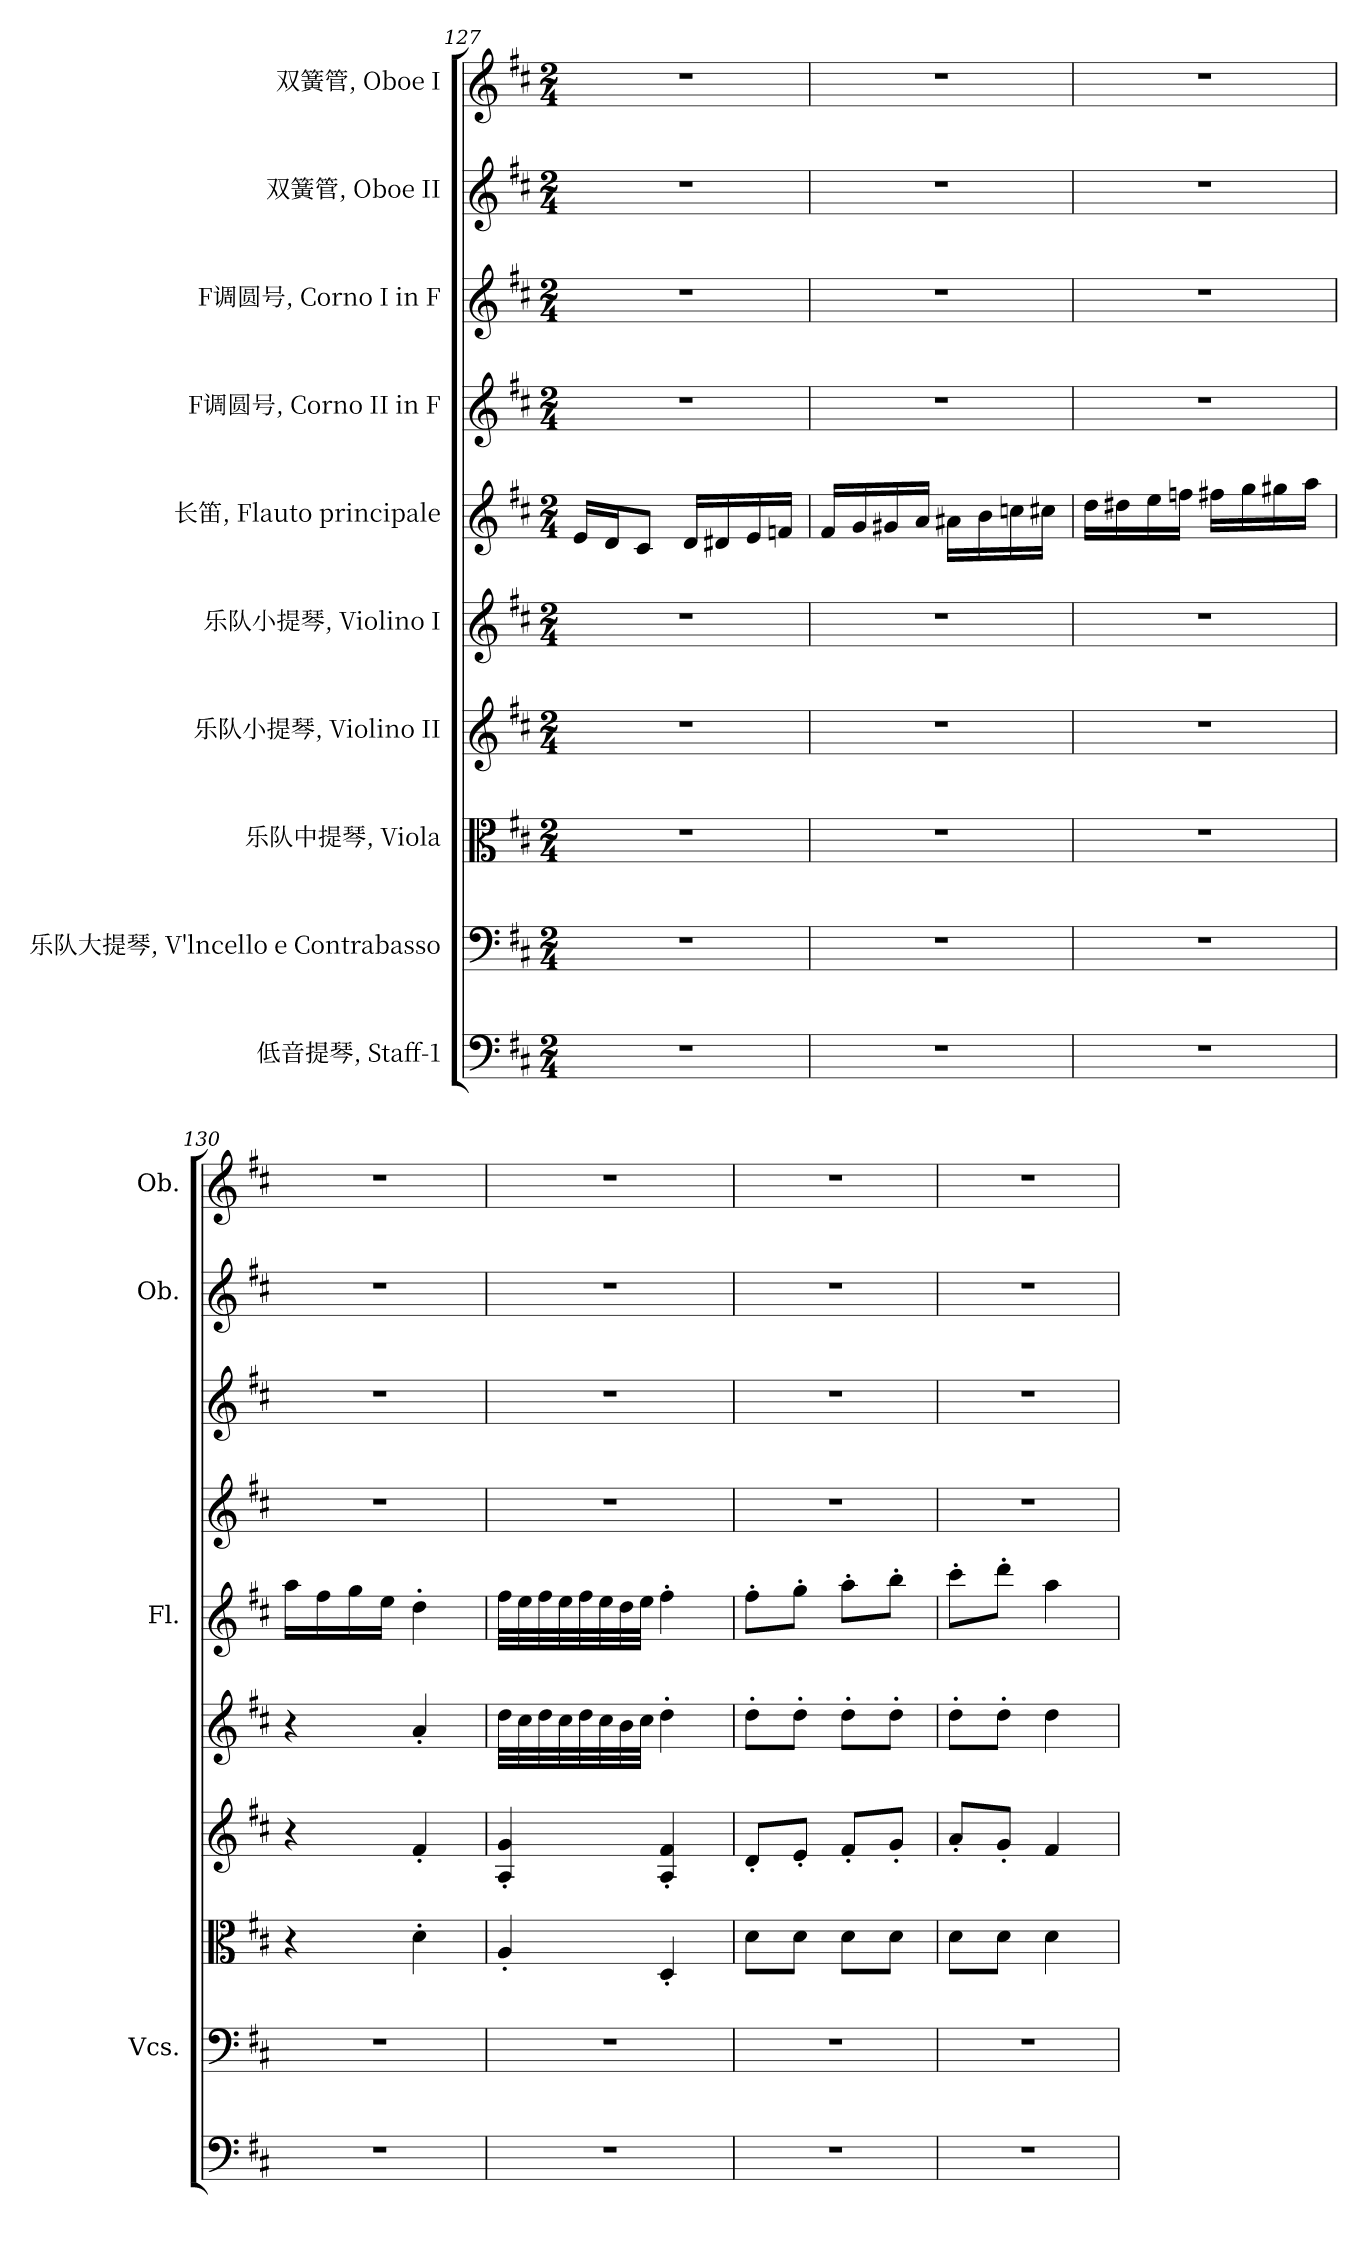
**kern	**kern	**kern	**kern	**kern	**kern	**kern	**kern	**kern	**kern
*part10	*part9	*part8	*part7	*part6	*part5	*part4	*part3	*part2	*part1
*staff10	*staff9	*staff8	*staff7	*staff6	*staff5	*staff4	*staff3	*staff2	*staff1
*I"低音提琴, Staff-1	*I"乐队大提琴, V'lncello e Contrabasso	*I"乐队中提琴, Viola	*I"乐队小提琴, Violino II	*I"乐队小提琴, Violino I	*I"长笛, Flauto principale	*I"F调圆号, Corno II in F	*I"F调圆号, Corno I in F	*I"双簧管, Oboe II	*I"双簧管, Oboe I
*	*I'Vcs.	*	*	*	*I'Fl.	*	*	*I'Ob.	*I'Ob.
*clefF4	*clefF4	*clefC3	*clefG2	*clefG2	*clefG2	*clefG2	*clefG2	*clefG2	*clefG2
*ITrd7c12	*	*	*	*	*	*ITrd4c7	*ITrd4c7	*	*
*k[f#c#]	*k[f#c#]	*k[f#c#]	*k[f#c#]	*k[f#c#]	*k[f#c#]	*k[f#]	*k[f#]	*k[f#c#]	*k[f#c#]
*M2/4	*M2/4	*M2/4	*M2/4	*M2/4	*M2/4	*M2/4	*M2/4	*M2/4	*M2/4
=127	=127	=127	=127	=127	=127	=127	=127	=127	=127
2r	2r	2r	2r	2r	16e/LL	2r	2r	2r	2r
.	.	.	.	.	16d/J	.	.	.	.
.	.	.	.	.	8c#/J	.	.	.	.
.	.	.	.	.	16d/LL	.	.	.	.
.	.	.	.	.	16d#X/	.	.	.	.
.	.	.	.	.	16e/	.	.	.	.
.	.	.	.	.	16fn/JJ	.	.	.	.
=128	=128	=128	=128	=128	=128	=128	=128	=128	=128
*	*	*	*	*	*	*	*	*	*MM97
2r	2r	2r	2r	2r	16f#/LL	2r	2r	2r	2r
.	.	.	.	.	16g/	.	.	.	.
.	.	.	.	.	16g#X/	.	.	.	.
.	.	.	.	.	16a/JJ	.	.	.	.
.	.	.	.	.	16a#X\LL	.	.	.	.
.	.	.	.	.	16b\	.	.	.	.
.	.	.	.	.	16ccn\	.	.	.	.
.	.	.	.	.	16cc#X\JJ	.	.	.	.
!!LO:PB:g=z
=129	=129	=129	=129	=129	=129	=129	=129	=129	=129
*	*	*	*	*	*	*	*	*	*MM109
2r	2r	2r	2r	2r	16dd\LL	2r	2r	2r	2r
.	.	.	.	.	16dd#X\	.	.	.	.
.	.	.	.	.	16ee\	.	.	.	.
.	.	.	.	.	16ffn\JJ	.	.	.	.
.	.	.	.	.	16ff#X\LL	.	.	.	.
.	.	.	.	.	16gg\	.	.	.	.
.	.	.	.	.	16gg#X\	.	.	.	.
.	.	.	.	.	16aa\JJ	.	.	.	.
=130	=130	=130	=130	=130	=130	=130	=130	=130	=130
*	*	*	*	*	*	*	*	*	*MM120
2r	2r	4r	4r	4r	16aa\LL	2r	2r	2r	2r
.	.	.	.	.	16ff#\	.	.	.	.
.	.	.	.	.	16gg\	.	.	.	.
.	.	.	.	.	16ee\JJ	.	.	.	.
.	.	4d'\	4f#'/	4a'/	4dd'\	.	.	.	.
=131	=131	=131	=131	=131	=131	=131	=131	=131	=131
2r	2r	4A'/	4A/' 4g/'	32dd\LLL	32ff#\LLL	2r	2r	2r	2r
.	.	.	.	32cc#\	32ee\	.	.	.	.
.	.	.	.	32dd\	32ff#\	.	.	.	.
.	.	.	.	32cc#\	32ee\	.	.	.	.
.	.	.	.	32dd\	32ff#\	.	.	.	.
.	.	.	.	32cc#\	32ee\	.	.	.	.
.	.	.	.	32b\	32dd\	.	.	.	.
.	.	.	.	32cc#\JJJ	32ee\JJJ	.	.	.	.
.	.	4D'/	4A/' 4f#/'	4dd'\	4ff#'\	.	.	.	.
=132	=132	=132	=132	=132	=132	=132	=132	=132	=132
2r	2r	8d\L	8d'/L	8dd'\L	8ff#'\L	2r	2r	2r	2r
.	.	8d\J	8e'/J	8dd'\J	8gg'\J	.	.	.	.
.	.	8d\L	8f#'/L	8dd'\L	8aa'\L	.	.	.	.
.	.	8d\J	8g'/J	8dd'\J	8bb'\J	.	.	.	.
=133	=133	=133	=133	=133	=133	=133	=133	=133	=133
2r	2r	8d\L	8a'/L	8dd'\L	8ccc#'\L	2r	2r	2r	2r
.	.	8d\J	8g'/J	8dd'\J	8ddd'\J	.	.	.	.
.	.	4d\	4f#/	4dd\	4aa\	.	.	.	.
=	=	=	=	=	=	=	=	=	=
*-	*-	*-	*-	*-	*-	*-	*-	*-	*-
